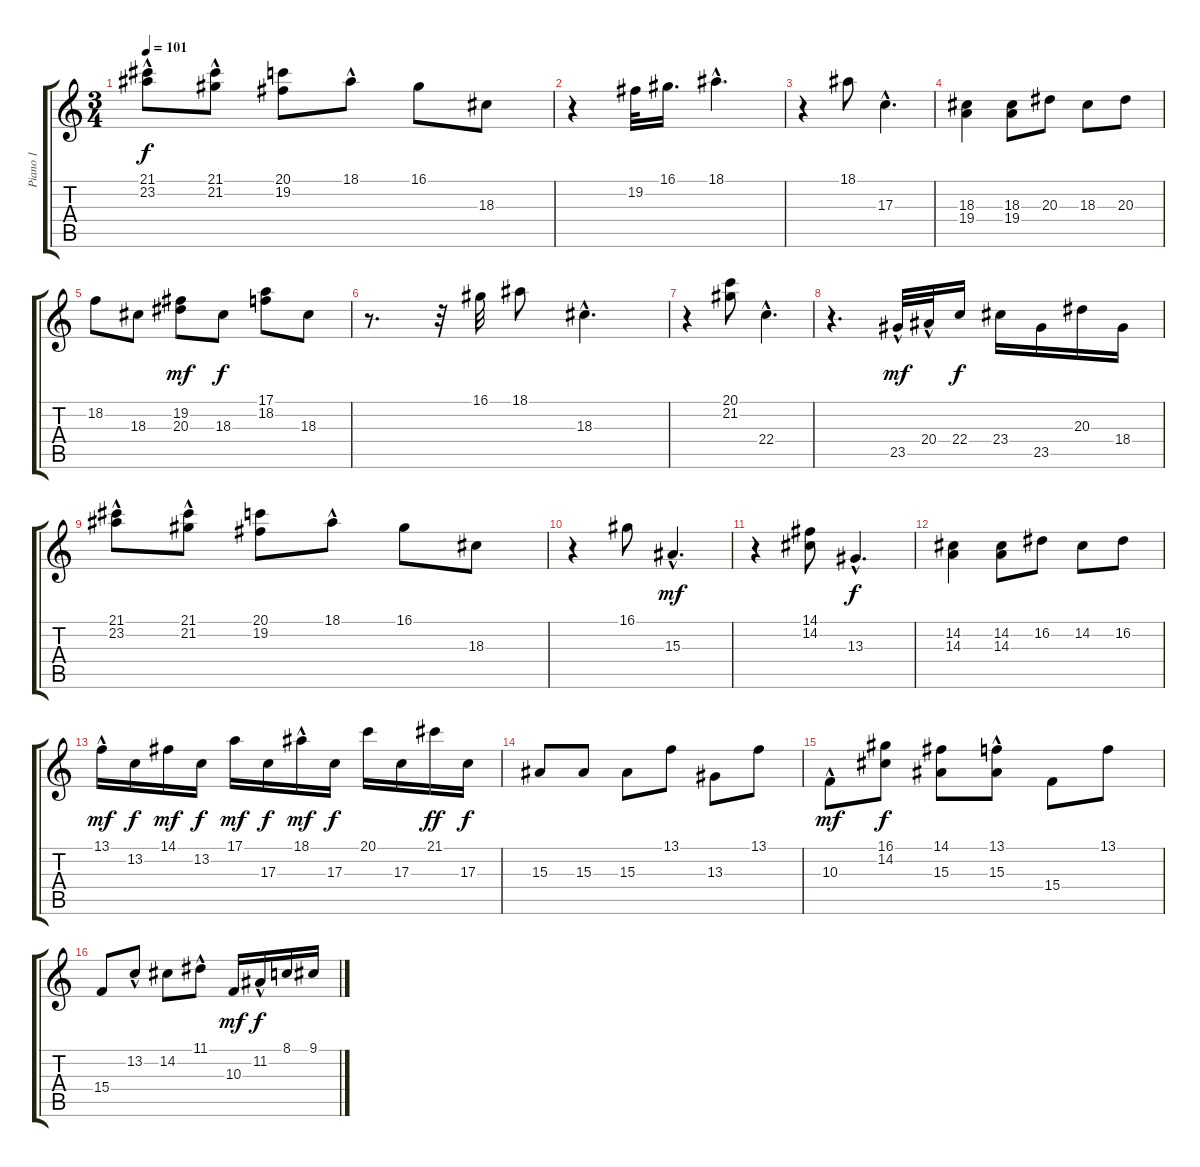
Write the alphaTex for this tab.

\track ("Piano 1" "Piano 1") {instrument acousticgrandpiano}
\staff {score tabs}
\tuning (E4 B3 G3 D3 A2 E2) {hide}
\ts (3 4)
\tempo 101
\clef g2
\ks c
(21.1 23.2{hac}).8{dy f} (21.1 21.2{hac}).8 (20.1 19.2).8 18.1{hac}.8 16.1.8 18.3.8 |
r.4 19.2.32 16.1.16{d} 18.1{hac}.4{d} |
r.4 18.1.8 17.3{hac}.4{d} |
(18.3 19.4).4 (18.3 19.4).8 20.3.8 18.3.8 20.3.8 |
18.2.8 18.3.8 (19.2 20.3).8{dy mf} 18.3.8{dy f} (17.1 18.2).8 18.3.8 |
r.8{d} r.32 16.1.32 18.1.8 18.3{hac}.4{d} |
r.4 (20.1 21.2).8 22.4{hac}.4{d} |
r.4{d} 23.5{hac}.32{dy mf} 20.4{hac}.32 22.4.16{dy f} 23.4.16 23.5.16 20.3.16 18.4.16 |
(21.1 23.2{hac}).8 (21.1 21.2{hac}).8 (20.1 19.2).8 18.1{hac}.8 16.1.8 18.3.8 |
r.4 16.1.8 15.3{hac}.4{d dy mf} |
r.4 (14.1 14.2).8 13.3{hac}.4{d dy f} |
(14.2 14.3).4 (14.2 14.3).8 16.2.8 14.2.8 16.2.8 |
13.1{hac}.16{dy mf} 13.2.16{dy f} 14.1.16{dy mf} 13.2.16{dy f} 17.1.16{dy mf} 17.3.16{dy f} 18.1{hac}.16{dy mf} 17.3.16{dy f} 20.1.16 17.3.16 21.1.16{dy ff} 17.3.16{dy f} |
15.3.8 15.3.8 15.3.8 13.1.8 13.3.8 13.1.8 |
10.3{hac}.8{dy mf} (16.1 14.2).8{dy f} (14.1 15.3).8 (13.1 15.3{hac}).8 15.4.8 13.1.8 |
15.4.8 13.2{hac}.8 14.2.8 11.1{hac}.8 10.3.16{dy mf} 11.2{hac}.16{dy f} 8.1.16 9.1.16
